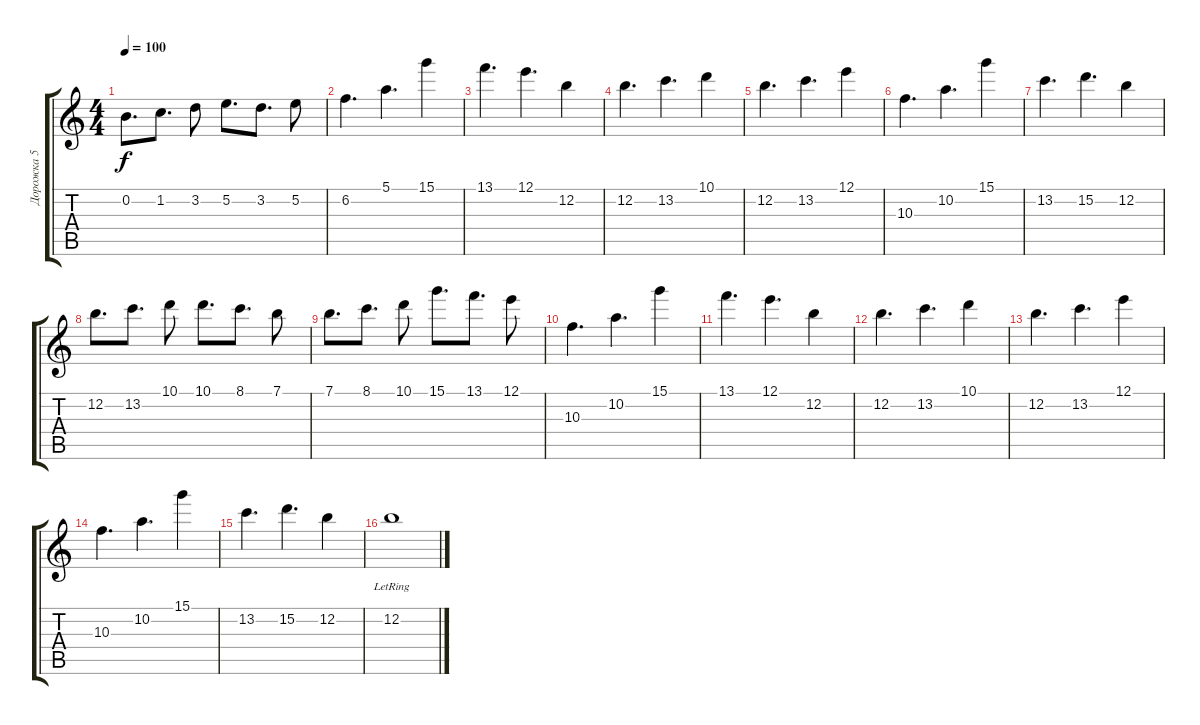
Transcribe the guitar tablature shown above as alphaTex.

\track ("Дорожка 5" "Дорожка 5") {instrument overdrivenguitar}
\staff {score tabs}
\tuning (E4 B3 G3 D3 A2 E2) {hide}
\ts (4 4)
\tempo 100
\clef g2
\ks c
0.2.8{d dy f} 1.2.8{d} 3.2.8 5.2.8{d} 3.2.8{d} 5.2.8 |
6.2.4{d} 5.1.4{d} 15.1.4 |
13.1.4{d} 12.1.4{d} 12.2.4 |
12.2.4{d} 13.2.4{d} 10.1.4 |
12.2.4{d} 13.2.4{d} 12.1.4 |
10.3.4{d} 10.2.4{d} 15.1.4 |
13.2.4{d} 15.2.4{d} 12.2.4 |
12.2.8{d} 13.2.8{d} 10.1.8 10.1.8{d} 8.1.8{d} 7.1.8 |
7.1.8{d} 8.1.8{d} 10.1.8 15.1.8{d} 13.1.8{d} 12.1.8 |
10.3.4{d} 10.2.4{d} 15.1.4 |
13.1.4{d} 12.1.4{d} 12.2.4 |
12.2.4{d} 13.2.4{d} 10.1.4 |
12.2.4{d} 13.2.4{d} 12.1.4 |
10.3.4{d} 10.2.4{d} 15.1.4 |
13.2.4{d} 15.2.4{d} 12.2.4 |
12.2{lr}.1
